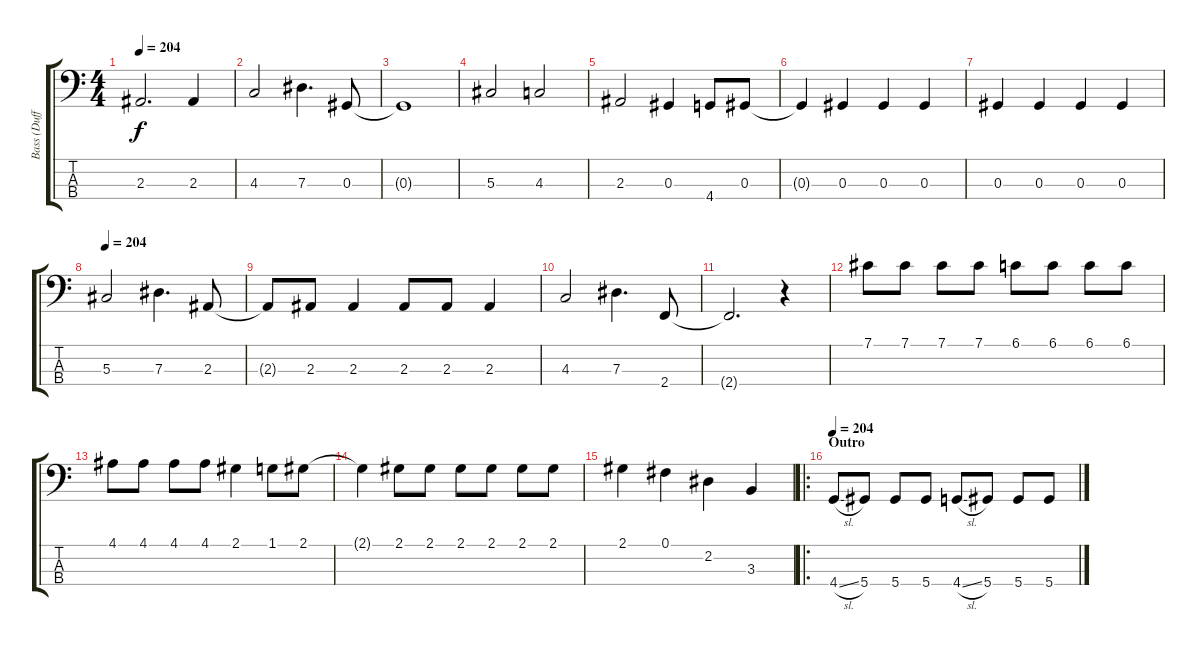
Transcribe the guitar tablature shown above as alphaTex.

\track ("Bass (Duff)" "Bass (Duff") {instrument electricbasspick}
\staff {score tabs}
\tuning (Gb2 Db2 Ab1 Eb1) {hide}
\ts (4 4)
\tempo 204
\clef f4
\ks c
2.3{t}.2{d dy f} 2.3.4 |
4.3.2 7.3.4{d} 0.3.8 |
0.3{t}.1 |
5.3.2 4.3.2 |
2.3.2 0.3.4 4.4.8 0.3.8 |
0.3{t}.4 0.3.4 0.3.4 0.3.4 |
0.3.4 0.3.4 0.3.4 0.3.4 |
\tempo 204
5.3.2 7.3.4{d} 2.3.8 |
2.3{t}.8 2.3.8 2.3.4 2.3.8 2.3.8 2.3.4 |
4.3.2 7.3.4{d} 2.4.8 |
2.4{t}.2{d} r.4 |
7.1.8 7.1.8 7.1.8 7.1.8 6.1.8 6.1.8 6.1.8 6.1.8 |
4.1.8 4.1.8 4.1.8 4.1.8 2.1.4 1.1.8 2.1.8 |
2.1{t}.4 2.1.8 2.1.8 2.1.8 2.1.8 2.1.8 2.1.8 |
2.1.4 0.1.4 2.2.4 3.3.4 |
\ro
\section ("" "Outro")
\tempo 204
4.4{sl}.8 5.4.8 5.4.8 5.4.8 4.4{sl}.8 5.4.8 5.4.8 5.4.8
